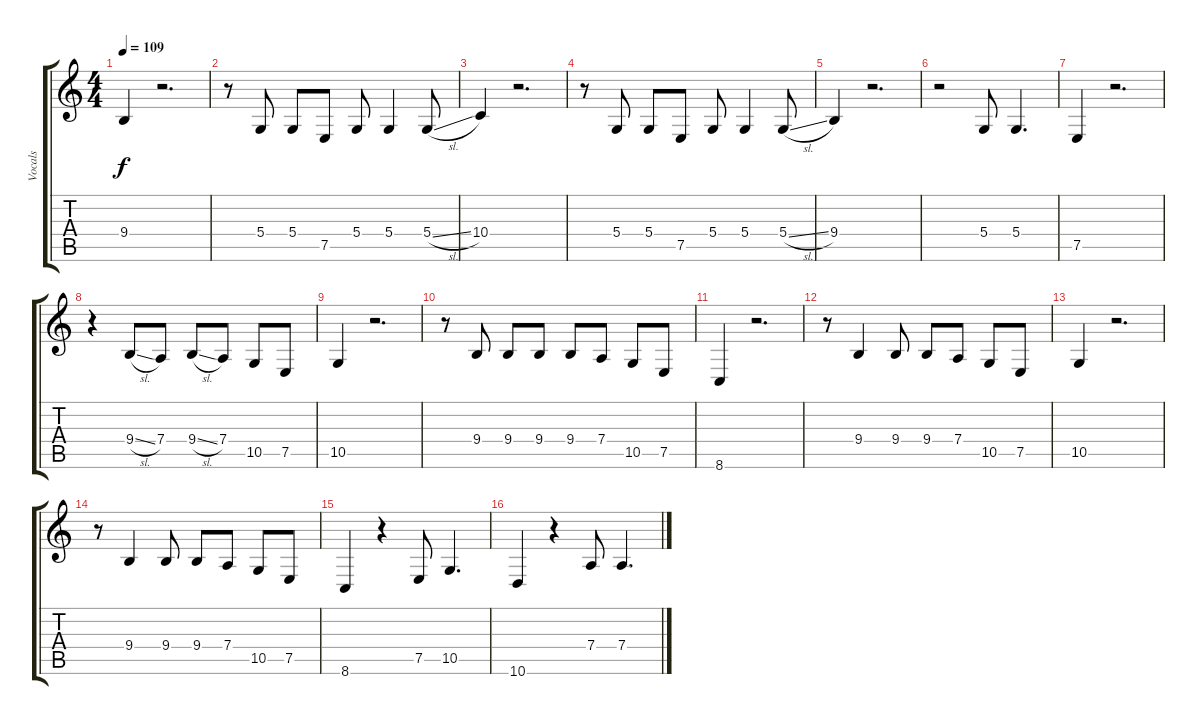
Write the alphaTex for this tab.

\track ("Vocals" "Vocals") {instrument viola}
\staff {score tabs}
\tuning (E4 B3 G3 D3 A2 E2) {hide}
\ts (4 4)
\tempo 109
\clef g2
\ks c
9.4.4{dy f volume 9} r.2{d} |
r.8 5.4.8 5.4.8 7.5.8 5.4.8 5.4.4 5.4{sl}.8 |
10.4.4 r.2{d} |
r.8 5.4.8 5.4.8 7.5.8 5.4.8 5.4.4 5.4{sl}.8 |
9.4.4 r.2{d} |
r.2 5.4.8 5.4.4{d} |
7.5.4 r.2{d} |
r.4 9.4{sl}.8 7.4.8 9.4{sl}.8 7.4.8 10.5.8 7.5.8 |
10.5.4 r.2{d} |
r.8 9.4.8 9.4.8 9.4.8 9.4.8 7.4.8 10.5.8 7.5.8 |
8.6.4 r.2{d} |
r.8 9.4.4 9.4.8 9.4.8 7.4.8 10.5.8 7.5.8 |
10.5.4 r.2{d} |
r.8 9.4.4 9.4.8 9.4.8 7.4.8 10.5.8 7.5.8 |
8.6.4 r.4 7.5.8 10.5.4{d} |
10.6.4 r.4 7.4.8 7.4.4{d}
